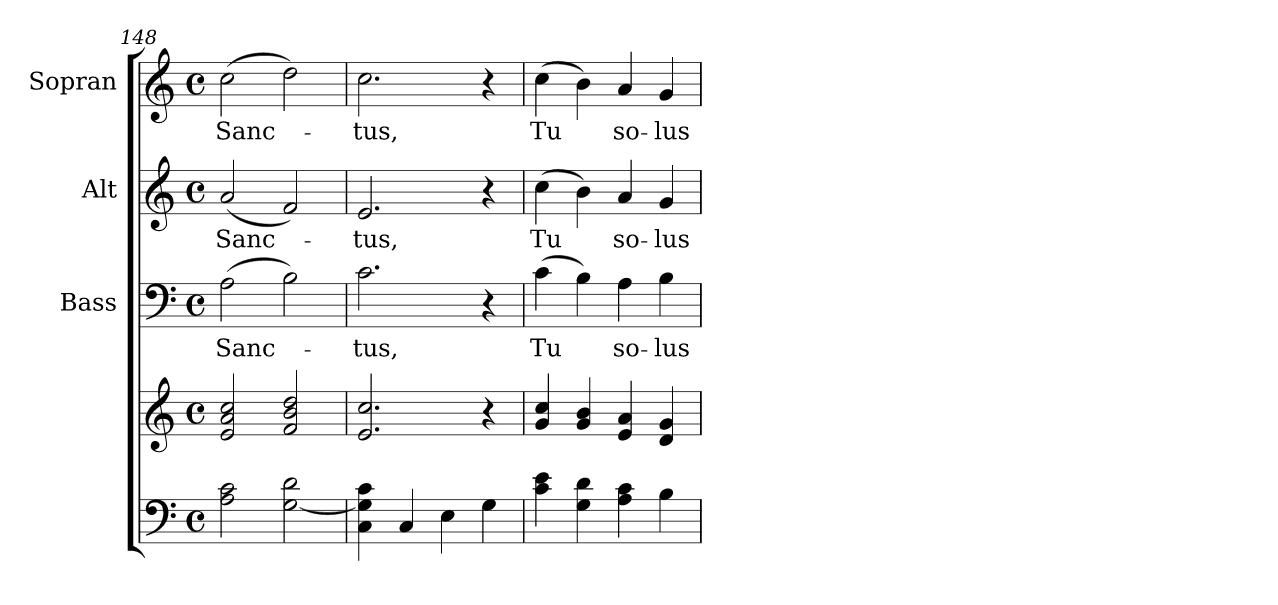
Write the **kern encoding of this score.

**kern	**kern	**kern	**text	**kern	**text	**kern	**text
*part4	*part4	*part3	*part3	*part2	*part2	*part1	*part1
*staff5	*staff4	*staff3	*staff3	*staff2	*staff2	*staff1	*staff1
*	*	*I"Bass	*	*I"Alt	*	*I"Sopran	*
*	*	*I'B.	*	*I'A	*	*I'S	*
*clefF4	*clefG2	*clefF4	*	*clefG2	*	*clefG2	*
*k[]	*k[]	*k[]	*	*k[]	*	*k[]	*
*C:	*C:	*C:	*	*C:	*	*C:	*
*M4/4	*M4/4	*M4/4	*	*M4/4	*	*M4/4	*
*met(c)	*met(c)	*met(c)	*	*met(c)	*	*met(c)	*
=148	=148	=148	=148	=148	=148	=148	=148
!	!	!	!LO:LY:b	!	!LO:LY:b	!	!LO:LY:b
2A\ 2c\	2e/ 2a/ 2cc/	(>2A\	Sanc-	(<2a/	Sanc-	(>2cc\	Sanc-
[<2G\ 2d\	2f/ 2b/ 2dd/	2B\)	.	2f/)	.	2dd\)	.
=149	=149	=149	=149	=149	=149	=149	=149
!	!	!	!LO:LY:b	!	!LO:LY:b	!	!LO:LY:b
4C\ 4G\] 4c\	2.e/ 2.cc/	2.c\	-tus,	2.e/	-tus,	2.cc\	-tus,
4C/	.	.	.	.	.	.	.
4E\	.	.	.	.	.	.	.
4G\	4r	4r	.	4r	.	4r	.
=150	=150	=150	=150	=150	=150	=150	=150
!	!	!	!LO:LY:b	!	!LO:LY:b	!	!LO:LY:b
4c\ 4e\	4g/ 4cc/	(>4c\	Tu	(>4cc\	Tu	(>4cc\	Tu
4G\ 4d\	4g/ 4b/	4B\)	.	4b\)	.	4b\)	.
!	!	!	!LO:LY:b	!	!LO:LY:b	!	!LO:LY:b
4A\ 4c\	4e/ 4a/	4A\	so-	4a/	so-	4a/	so-
!	!	!	!LO:LY:b	!	!LO:LY:b	!	!LO:LY:b
4B\	4d/ 4g/	4B\	-lus	4g/	-lus	4g/	-lus
=	=	=	=	=	=	=	=
*-	*-	*-	*-	*-	*-	*-	*-
